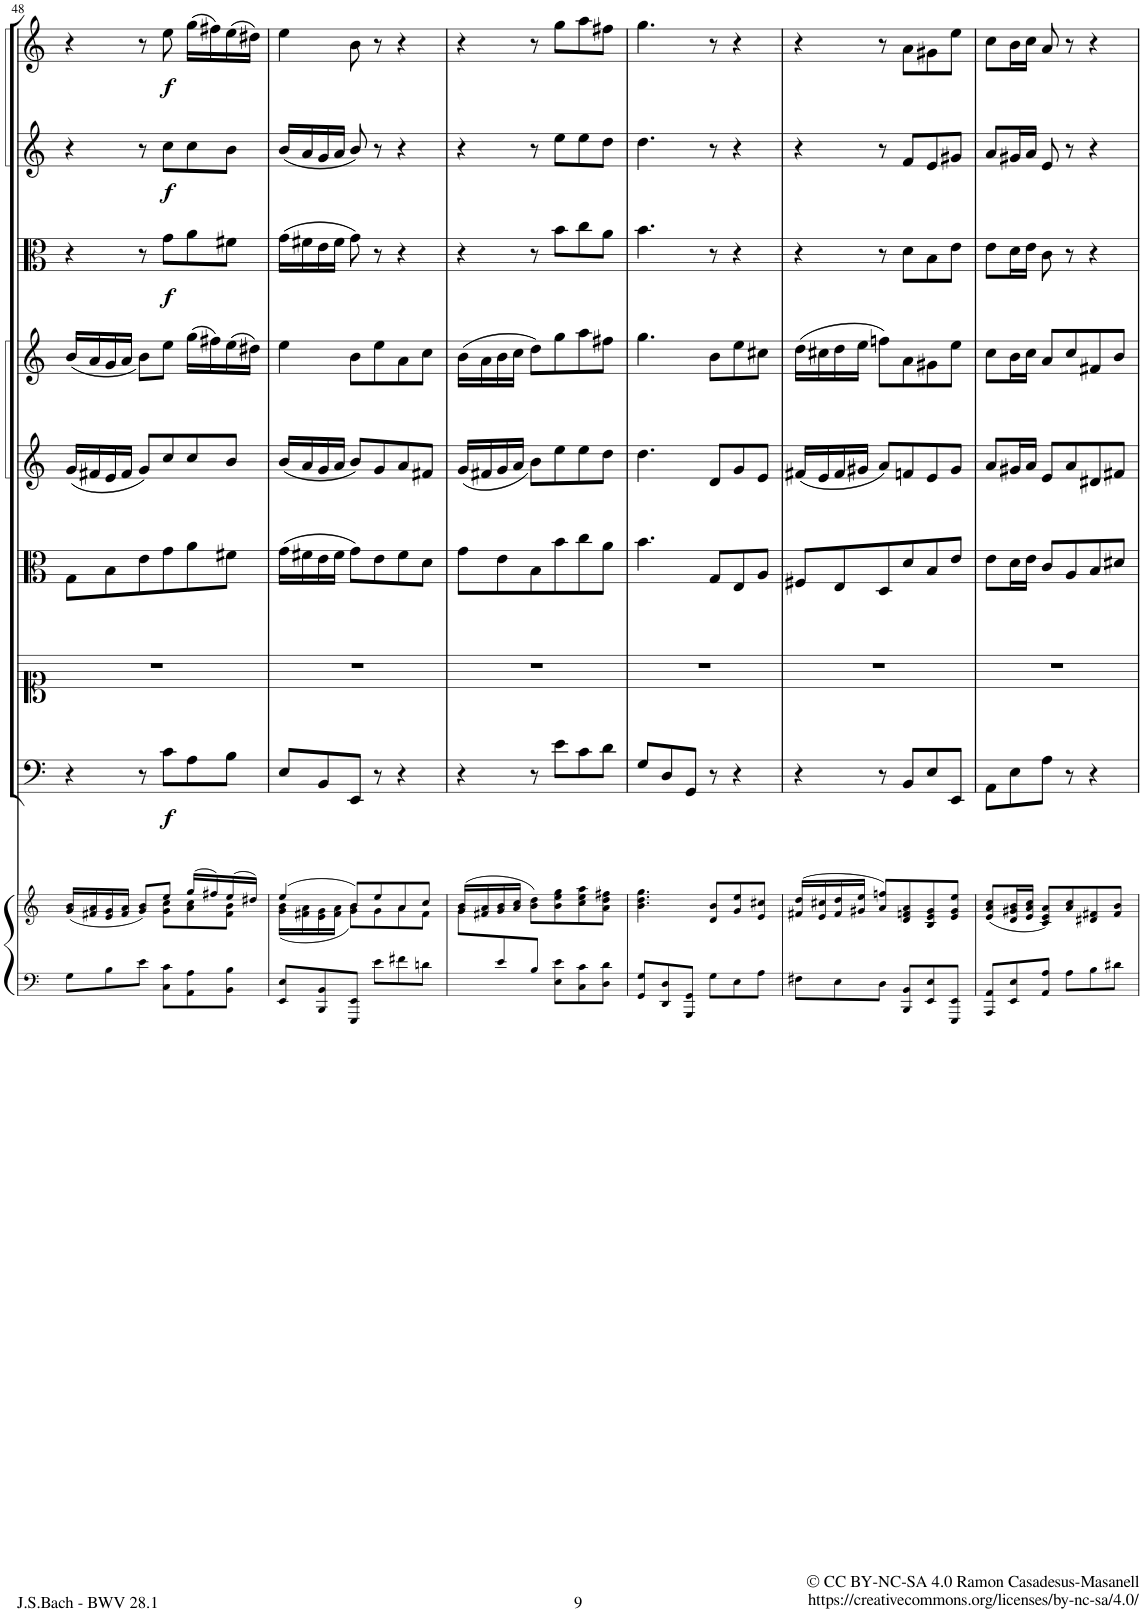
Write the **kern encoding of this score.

**kern	**kern	**kern	**dynam	**kern	**kern	**kern	**kern	**kern	**dynam	**kern	**dynam	**kern	**dynam
*part9	*part9	*part8	*part8	*part7	*part6	*part5	*part4	*part3	*part3	*part2	*part2	*part1	*part1
*staff10	*staff9	*staff8	*staff8	*staff7	*staff6	*staff5	*staff4	*staff3	*staff3	*staff2	*staff2	*staff1	*staff1
*I"Grand Piano	*	*I"Continuo	*	*I"Soprano	*I"Viola	*I"Violino II	*I"Violino I	*I"Teile	*	*I"Oboe II	*	*I"Oboe I	*
*I'Pno	*	*	*	*	*	*	*	*	*	*I'Ob	*	*I'Ob	*
!!LO:PB:g=z
*clefF4	*clefG2	*clefF4	*	*clefC1	*clefC3	*clefG2	*clefG2	*clefC3	*	*clefG2	*	*clefG2	*
*k[]	*k[]	*k[]	*	*k[]	*k[]	*k[]	*k[]	*k[]	*	*k[]	*	*k[]	*
*M3/4	*M3/4	*M3/4	*	*M3/4	*M3/4	*M3/4	*M3/4	*M3/4	*	*M3/4	*	*M3/4	*
=48	=48	=48	=48	=48	=48	=48	=48	=48	=48	=48	=48	=48	=48
*	*^	*	*	*	*	*	*	*	*	*	*	*	*
8G\L	(16g/ 16b/LL	4ryy	4r	.	2.r	8G\L	(<16g/LL	(<16b/LL	4r	.	4r	.	4r	.
.	16f#X/ 16a/	.	.	.	.	.	16f#X/	16a/	.	.	.	.	.	.
8B\	16e/ 16g/	.	.	.	.	8B\	16e/	16g/	.	.	.	.	.	.
.	16f#/ 16a/JJ	.	.	.	.	.	16f#/JJ	16a/JJ	.	.	.	.	.	.
8e\J	8g/ 8b/L)	8ryy	8r	.	.	8e\	8g/L)	8b\L)	8r	.	8r	.	8r	.
!	!	!	!	!LO:DY:b	!	!	!	!	!	!LO:DY:b	!	!LO:DY:b	!	!LO:DY:b
8C\ 8c\L	8ee/J	8g\ 8cc\L	8c\L	f	.	8g\	8cc/	8ee\J	8g\L	f	8cc\L	f	8ee\	f
8AA\ 8A\	(16gg/LL	8a\ 8cc\	8A\	.	.	8a\	8cc/	(>16gg\LL	8a\	.	8cc\	.	(>16gg\LL	.
.	16ff#X/)	.	.	.	.	.	.	16ff#X\)	.	.	.	.	16ff#X\)	.
8BB\ 8B\J	(16ee/	8f#\ 8b\J	8B\J	.	.	8f#X\J	8b/J	(>16ee\	8f#X\J	.	8b\J	.	(>16ee\	.
.	16dd#X/JJ)	.	.	.	.	.	.	16dd#X\JJ)	.	.	.	.	16dd#X\JJ)	.
=49	=49	=49	=49	=49	=49	=49	=49	=49	=49	=49	=49	=49	=49	=49
8EE/ 8E/L	(>4ee/	(16g\ 16b\LL	8E/L	.	2.r	(>16g\LL	(<16b/LL	4ee\	(>16g\LL	.	(<16b/LL	.	4ee\	.
.	.	16f#X\ 16a\	.	.	.	16f#X\	16a/	.	16f#X\	.	16a/	.	.	.
8BBB/ 8BB/	.	16e\ 16g\	8BB/	.	.	16e\	16g/	.	16e\	.	16g/	.	.	.
.	.	16f#\ 16a\JJ	.	.	.	16f#\JJ	16a/JJ	.	16f#\JJ	.	16a/JJ	.	.	.
8EEE/ 8EE/J	8b/L)	8g\ 8b\L)	8EE/J	.	.	8g\L)	8b/L)	8b\L	8g\)	.	8b/)	.	8b\	.
8e\L	8ee/	8g\	8r	.	.	8e\	8g/	8ee\	8r	.	8r	.	8r	.
8f#X\	8a/	8a\	4r	.	.	8f#\	8a/	8a\	4r	.	4r	.	4r	.
8dn\J	8cc/J	8f#\J	.	.	.	8d\J	8f#X/J	8cc\J	.	.	.	.	.	.
=50	=50	=50	=50	=50	=50	=50	=50	=50	=50	=50	=50	=50	=50	=50
8ryy	(>16g/ 16b/LL	8g\L	4r	.	2.r	8g\L	(<16g/LL	(>16b\LL	4r	.	4r	.	4r	.
.	16f#X/ 16a/	.	.	.	.	.	16f#X/	16a\	.	.	.	.	.	.
8e/	16g/ 16b/	2ryy	.	.	.	8e\	16g/	16b\	.	.	.	.	.	.
.	16a/ 16cc/JJ	.	.	.	.	.	16a/JJ	16cc\JJ	.	.	.	.	.	.
8B/J	8b\ 8dd\L)	.	8r	.	.	8B\	8b\L)	8dd\L)	8r	.	8r	.	8r	.
8E\ 8e\L	8b\ 8ee\ 8gg\	.	8e\L	.	.	8b\	8ee\	8gg\	8b\L	.	8ee\L	.	8gg\L	.
8C\ 8c\	8cc\ 8ee\ 8aa\	.	8c\	.	.	8cc\	8ee\	8aa\	8cc\	.	8ee\	.	8aa\	.
8D\ 8d\J	8a\ 8dd\ 8ff#X\J	8ryy	8d\J	.	.	8a\J	8dd\J	8ff#X\J	8a\J	.	8dd\J	.	8ff#X\J	.
*	*v	*v	*	*	*	*	*	*	*	*	*	*	*	*
=51	=51	=51	=51	=51	=51	=51	=51	=51	=51	=51	=51	=51	=51
8GG/ 8G/L	4.b\ 4.dd\ 4.gg\	8G/L	.	2.r	4.b\	4.dd\	4.gg\	4.b\	.	4.dd\	.	4.gg\	.
8DD/ 8D/	.	8D/	.	.	.	.	.	.	.	.	.	.	.
8GGG/ 8GG/J	.	8GG/J	.	.	.	.	.	.	.	.	.	.	.
8G\L	8d/ 8b/L	8r	.	.	8G/L	8d/L	8b\L	8r	.	8r	.	8r	.
8E\	8g/ 8ee/	4r	.	.	8E/	8g/	8ee\	4r	.	4r	.	4r	.
8A\J	8e/ 8cc#X/J	.	.	.	8A/J	8e/J	8cc#X\J	.	.	.	.	.	.
=52	=52	=52	=52	=52	=52	=52	=52	=52	=52	=52	=52	=52	=52
8F#X\L	(>16f#X/ 16dd/LL	4r	.	2.r	8F#X/L	(<16f#X/LL	(>16dd\LL	4r	.	4r	.	4r	.
.	16e/ 16cc#X/	.	.	.	.	16e/	16cc#X\	.	.	.	.	.	.
8E\	16f#/ 16dd/	.	.	.	8E/	16f#/	16dd\	.	.	.	.	.	.
.	16g#X/ 16ee/JJ	.	.	.	.	16g#X/JJ	16ee\JJ	.	.	.	.	.	.
8D\J	8a/ 8ffn/L)	8r	.	.	8D/	8a/L)	8ffn\L)	8r	.	8r	.	8r	.
8BBB/ 8BB/L	8d/ 8fn/ 8a/	8BB/L	.	.	8d/	8fn/	8a\	8d\L	.	8f/L	.	8a\L	.
8EE/ 8E/	8B/ 8e/ 8g#/	8E/	.	.	8B/	8e/	8g#X\	8B\	.	8e/	.	8g#X\	.
8EEE/ 8EE/J	8e/ 8g#/ 8ee/J	8EE/J	.	.	8e/J	8g#/J	8ee\J	8e\J	.	8g#X/J	.	8ee\J	.
=53	=53	=53	=53	=53	=53	=53	=53	=53	=53	=53	=53	=53	=53
8AAA/ 8AA/L	(8e/ 8a/ 8cc/L	8AA\L	.	2.r	8e\L	8a/L	8cc\L	8e\L	.	8a/L	.	8cc\L	.
8EE/ 8E/	16d/ 16g#X/ 16b/L	8E\	.	.	16d\L	16g#X/L	16b\L	16d\L	.	16g#X/L	.	16b\L	.
.	16e/ 16a/ 16cc/JJ	.	.	.	16e\JJ	16a/JJ	16cc\JJ	16e\JJ	.	16a/JJ	.	16cc\JJ	.
8AA/ 8A/J	8c/ 8e/ 8a/L)	8A\J	.	.	8c/L	8e/L	8a/L	8c\	.	8e/	.	8a/	.
8A\L	8a/ 8cc/	8r	.	.	8A/	8a/	8cc/	8r	.	8r	.	8r	.
8B\	8d#X/ 8f#X/	4r	.	.	8B/	8d#X/	8f#X/	4r	.	4r	.	4r	.
8d#X\J	8f#/ 8b/J	.	.	.	8d#X/J	8f#X/J	8b/J	.	.	.	.	.	.
=	=	=	=	=	=	=	=	=	=	=	=	=	=
*-	*-	*-	*-	*-	*-	*-	*-	*-	*-	*-	*-	*-	*-
